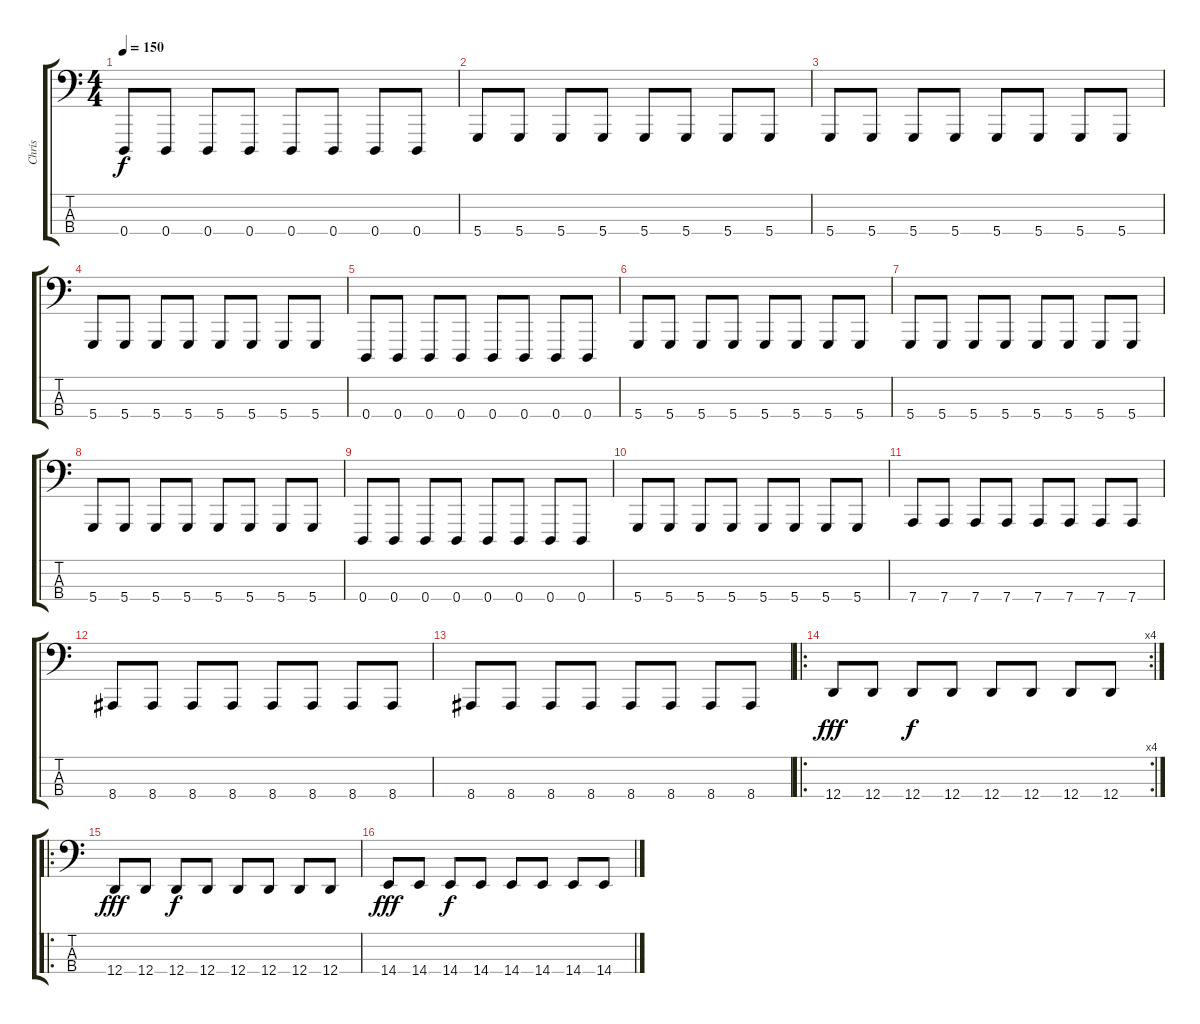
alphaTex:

\track ("Chris" "Chris") {instrument lead8bassandlead}
\staff {score tabs}
\tuning (G2 D2 A1 D1) {hide}
\ts (4 4)
\tempo 150
\clef f4
\ks c
0.4.8{dy f} 0.4.8 0.4.8 0.4.8 0.4.8 0.4.8 0.4.8 0.4.8 |
5.4.8 5.4.8 5.4.8 5.4.8 5.4.8 5.4.8 5.4.8 5.4.8 |
5.4.8 5.4.8 5.4.8 5.4.8 5.4.8 5.4.8 5.4.8 5.4.8 |
5.4.8 5.4.8 5.4.8 5.4.8 5.4.8 5.4.8 5.4.8 5.4.8 |
0.4.8 0.4.8 0.4.8 0.4.8 0.4.8 0.4.8 0.4.8 0.4.8 |
5.4.8 5.4.8 5.4.8 5.4.8 5.4.8 5.4.8 5.4.8 5.4.8 |
5.4.8 5.4.8 5.4.8 5.4.8 5.4.8 5.4.8 5.4.8 5.4.8 |
5.4.8 5.4.8 5.4.8 5.4.8 5.4.8 5.4.8 5.4.8 5.4.8 |
0.4.8 0.4.8 0.4.8 0.4.8 0.4.8 0.4.8 0.4.8 0.4.8 |
5.4.8 5.4.8 5.4.8 5.4.8 5.4.8 5.4.8 5.4.8 5.4.8 |
7.4.8 7.4.8 7.4.8 7.4.8 7.4.8 7.4.8 7.4.8 7.4.8 |
8.4.8 8.4.8 8.4.8 8.4.8 8.4.8 8.4.8 8.4.8 8.4.8 |
8.4.8 8.4.8 8.4.8 8.4.8 8.4.8 8.4.8 8.4.8 8.4.8 |
\ro
\rc 4
12.4.8{dy fff} 12.4.8 12.4.8{dy f} 12.4.8 12.4.8 12.4.8 12.4.8 12.4.8 |
\ro
12.4.8{dy fff} 12.4.8 12.4.8{dy f} 12.4.8 12.4.8 12.4.8 12.4.8 12.4.8 |
14.4.8{dy fff} 14.4.8 14.4.8{dy f} 14.4.8 14.4.8 14.4.8 14.4.8 14.4.8
